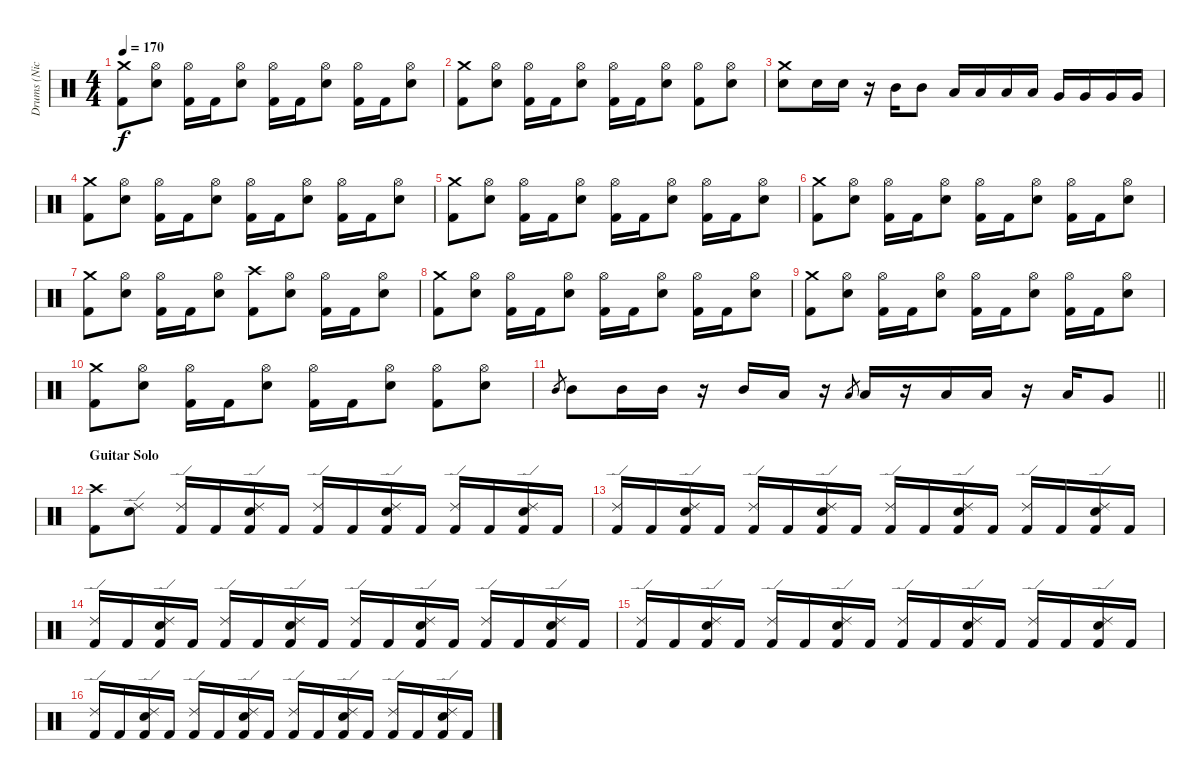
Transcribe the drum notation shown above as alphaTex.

\track ("Drums (Nick Menza)" "Drums (Nic") {instrument percussion}
\staff {score}
\articulation defaults
\ts (4 4)
\tempo 170
\clef neutral
\ks c
("Crash medium (hit)" "Kick (hit) 2").8{dy f} ("Hi-Hat (open)" "Snare (hit) 2").8 ("Hi-Hat (open)" "Kick (hit) 2").16 "Kick (hit) 2".16 ("Hi-Hat (open)" "Snare (hit) 2").8 ("Hi-Hat (open)" "Kick (hit) 2").16 "Kick (hit) 2".16 ("Hi-Hat (open)" "Snare (hit) 2").8 ("Hi-Hat (open)" "Kick (hit) 2").16 "Kick (hit) 2".16 ("Hi-Hat (open)" "Snare (hit) 2").8 |
("Crash medium (hit)" "Kick (hit) 2").8 ("Hi-Hat (open)" "Snare (hit) 2").8 ("Hi-Hat (open)" "Kick (hit) 2").16 "Kick (hit) 2".16 ("Hi-Hat (open)" "Snare (hit) 2").8 ("Hi-Hat (open)" "Kick (hit) 2").16 "Kick (hit) 2".16 ("Hi-Hat (open)" "Snare (hit) 2").8 ("Hi-Hat (open)" "Kick (hit) 2").8 ("Hi-Hat (open)" "Snare (hit) 2").8 |
("Crash medium (hit)" "Snare (hit) 2").8 "Snare (hit) 2".16 "Snare (hit) 2".16 r.16 "Mid Tom (hit)".16 "Mid Tom (hit)".8 "Low Tom (hit)".16 "Low Tom (hit)".16 "Low Tom (hit)".16 "Low Tom (hit)".16 "Very Low Tom (hit)".16 "Very Low Tom (hit)".16 "Very Low Tom (hit)".16 "Very Low Tom (hit)".16 |
("Crash medium (hit)" "Kick (hit) 2").8 ("Hi-Hat (open)" "Snare (hit) 2").8 ("Hi-Hat (open)" "Kick (hit) 2").16 "Kick (hit) 2".16 ("Hi-Hat (open)" "Snare (hit) 2").8 ("Hi-Hat (open)" "Kick (hit) 2").16 "Kick (hit) 2".16 ("Hi-Hat (open)" "Snare (hit) 2").8 ("Hi-Hat (open)" "Kick (hit) 2").16 "Kick (hit) 2".16 ("Hi-Hat (open)" "Snare (hit) 2").8 |
("Crash medium (hit)" "Kick (hit) 2").8 ("Hi-Hat (open)" "Snare (hit) 2").8 ("Hi-Hat (open)" "Kick (hit) 2").16 "Kick (hit) 2".16 ("Hi-Hat (open)" "Snare (hit) 2").8 ("Hi-Hat (open)" "Kick (hit) 2").16 "Kick (hit) 2".16 ("Hi-Hat (open)" "Snare (hit) 2").8 ("Hi-Hat (open)" "Kick (hit) 2").16 "Kick (hit) 2".16 ("Hi-Hat (open)" "Snare (hit) 2").8 |
("Crash medium (hit)" "Kick (hit) 2").8 ("Hi-Hat (open)" "Snare (hit) 2").8 ("Hi-Hat (open)" "Kick (hit) 2").16 "Kick (hit) 2".16 ("Hi-Hat (open)" "Snare (hit) 2").8 ("Hi-Hat (open)" "Kick (hit) 2").16 "Kick (hit) 2".16 ("Hi-Hat (open)" "Snare (hit) 2").8 ("Hi-Hat (open)" "Kick (hit) 2").16 "Kick (hit) 2".16 ("Hi-Hat (open)" "Snare (hit) 2").8 |
("Crash medium (hit)" "Kick (hit) 2").8 ("Hi-Hat (open)" "Snare (hit) 2").8 ("Hi-Hat (open)" "Kick (hit) 2").16 "Kick (hit) 2".16 ("Hi-Hat (open)" "Snare (hit) 2").8 ("Crash high (hit)" "Kick (hit) 2").8 ("Hi-Hat (open)" "Snare (hit) 2").8 ("Hi-Hat (open)" "Kick (hit) 2").16 "Kick (hit) 2".16 ("Hi-Hat (open)" "Snare (hit) 2").8 |
("Crash medium (hit)" "Kick (hit) 2").8 ("Hi-Hat (open)" "Snare (hit) 2").8 ("Hi-Hat (open)" "Kick (hit) 2").16 "Kick (hit) 2".16 ("Hi-Hat (open)" "Snare (hit) 2").8 ("Hi-Hat (open)" "Kick (hit) 2").16 "Kick (hit) 2".16 ("Hi-Hat (open)" "Snare (hit) 2").8 ("Hi-Hat (open)" "Kick (hit) 2").16 "Kick (hit) 2".16 ("Hi-Hat (open)" "Snare (hit) 2").8 |
("Crash medium (hit)" "Kick (hit) 2").8 ("Hi-Hat (open)" "Snare (hit) 2").8 ("Hi-Hat (open)" "Kick (hit) 2").16 "Kick (hit) 2".16 ("Hi-Hat (open)" "Snare (hit) 2").8 ("Hi-Hat (open)" "Kick (hit) 2").16 "Kick (hit) 2".16 ("Hi-Hat (open)" "Snare (hit) 2").8 ("Hi-Hat (open)" "Kick (hit) 2").16 "Kick (hit) 2".16 ("Hi-Hat (open)" "Snare (hit) 2").8 |
("Crash medium (hit)" "Kick (hit) 2").8 ("Hi-Hat (open)" "Snare (hit) 2").8 ("Hi-Hat (open)" "Kick (hit) 2").16 "Kick (hit) 2".16 ("Hi-Hat (open)" "Snare (hit) 2").8 ("Hi-Hat (open)" "Kick (hit) 2").16 "Kick (hit) 2".16 ("Hi-Hat (open)" "Snare (hit) 2").8 ("Hi-Hat (open)" "Kick (hit) 2").8 ("Hi-Hat (open)" "Snare (hit) 2").8 |
\barLineRight lightlight "Mid Tom (hit)".8{gr} "Mid Tom (hit)".8 "Mid Tom (hit)".16 "Mid Tom (hit)".16
r.16 "Mid Tom (hit)".16 "Low Tom (hit)".16 r.16 "Low Tom (hit)".8{gr} "Low Tom (hit)".16 r.16 "Low Tom (hit)".16 "Low Tom (hit)".16 r.16 "Low Tom (hit)".16 "Very Low Tom (hit)".8 |
\section ("" "Guitar Solo")
("Crash high (hit)" "Kick (hit) 2").8 ("Ride (edge) 2" "Snare (hit) 2").8 ("Ride (edge) 2" "Kick (hit) 2").16 "Kick (hit) 2".16 ("Ride (edge) 2" "Snare (hit) 2" "Kick (hit) 2").16 "Kick (hit) 2".16 ("Ride (edge) 2" "Kick (hit) 2").16 "Kick (hit) 2".16 ("Ride (edge) 2" "Snare (hit) 2" "Kick (hit) 2").16 "Kick (hit) 2".16 ("Ride (edge) 2" "Kick (hit) 2").16 "Kick (hit) 2".16 ("Ride (edge) 2" "Snare (hit) 2" "Kick (hit) 2").16 "Kick (hit) 2".16 |
("Ride (edge) 2" "Kick (hit) 2").16 "Kick (hit) 2".16 ("Ride (edge) 2" "Snare (hit) 2" "Kick (hit) 2").16 "Kick (hit) 2".16 ("Ride (edge) 2" "Kick (hit) 2").16 "Kick (hit) 2".16 ("Ride (edge) 2" "Snare (hit) 2" "Kick (hit) 2").16 "Kick (hit) 2".16 ("Ride (edge) 2" "Kick (hit) 2").16 "Kick (hit) 2".16 ("Ride (edge) 2" "Snare (hit) 2" "Kick (hit) 2").16 "Kick (hit) 2".16 ("Ride (edge) 2" "Kick (hit) 2").16 "Kick (hit) 2".16 ("Ride (edge) 2" "Snare (hit) 2" "Kick (hit) 2").16 "Kick (hit) 2".16 |
("Ride (edge) 2" "Kick (hit) 2").16 "Kick (hit) 2".16 ("Ride (edge) 2" "Snare (hit) 2" "Kick (hit) 2").16 "Kick (hit) 2".16 ("Ride (edge) 2" "Kick (hit) 2").16 "Kick (hit) 2".16 ("Ride (edge) 2" "Snare (hit) 2" "Kick (hit) 2").16 "Kick (hit) 2".16 ("Ride (edge) 2" "Kick (hit) 2").16 "Kick (hit) 2".16 ("Ride (edge) 2" "Snare (hit) 2" "Kick (hit) 2").16 "Kick (hit) 2".16 ("Ride (edge) 2" "Kick (hit) 2").16 "Kick (hit) 2".16 ("Ride (edge) 2" "Snare (hit) 2" "Kick (hit) 2").16 "Kick (hit) 2".16 |
("Ride (edge) 2" "Kick (hit) 2").16 "Kick (hit) 2".16 ("Ride (edge) 2" "Snare (hit) 2" "Kick (hit) 2").16 "Kick (hit) 2".16 ("Ride (edge) 2" "Kick (hit) 2").16 "Kick (hit) 2".16 ("Ride (edge) 2" "Snare (hit) 2" "Kick (hit) 2").16 "Kick (hit) 2".16 ("Ride (edge) 2" "Kick (hit) 2").16 "Kick (hit) 2".16 ("Ride (edge) 2" "Snare (hit) 2" "Kick (hit) 2").16 "Kick (hit) 2".16 ("Ride (edge) 2" "Kick (hit) 2").16 "Kick (hit) 2".16 ("Ride (edge) 2" "Snare (hit) 2" "Kick (hit) 2").16 "Kick (hit) 2".16 |
("Ride (edge) 2" "Kick (hit) 2").16 "Kick (hit) 2".16 ("Ride (edge) 2" "Snare (hit) 2" "Kick (hit) 2").16 "Kick (hit) 2".16 ("Ride (edge) 2" "Kick (hit) 2").16 "Kick (hit) 2".16 ("Ride (edge) 2" "Snare (hit) 2" "Kick (hit) 2").16 "Kick (hit) 2".16 ("Ride (edge) 2" "Kick (hit) 2").16 "Kick (hit) 2".16 ("Ride (edge) 2" "Snare (hit) 2" "Kick (hit) 2").16 "Kick (hit) 2".16 ("Ride (edge) 2" "Kick (hit) 2").16 "Kick (hit) 2".16 ("Ride (edge) 2" "Snare (hit) 2" "Kick (hit) 2").16 "Kick (hit) 2".16
